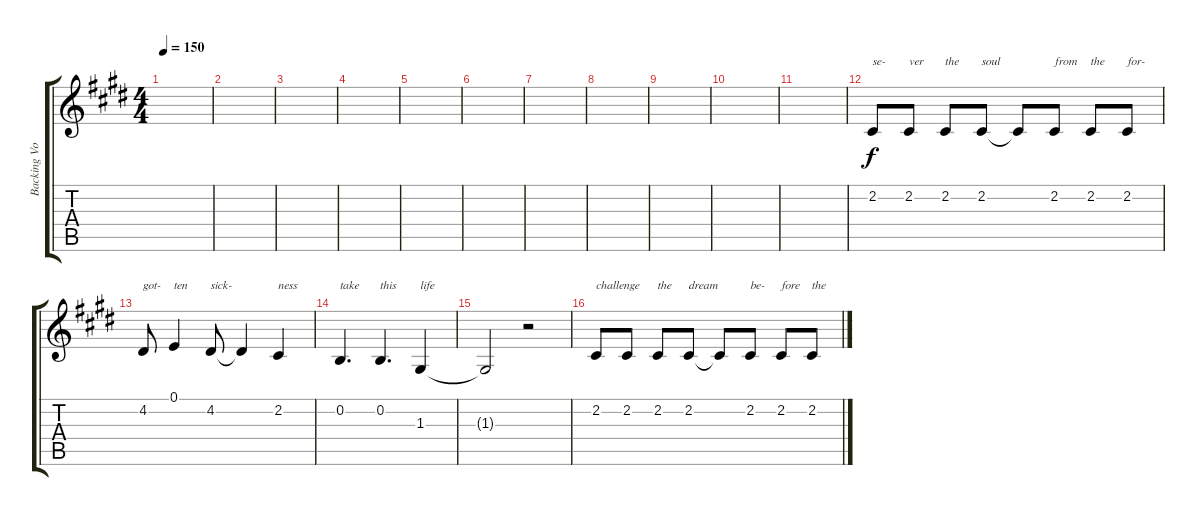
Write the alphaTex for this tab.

\track ("Backing Vocals" "Backing Vo") {instrument choiraahs}
\staff {score tabs}
\tuning (E4 B3 G3 D3 A2 E2) {hide}
\ts (4 4)
\tempo 150
\clef g2
\ks c#minor
|
|
|
|
|
|
|
|
|
|
|
2.2.8{txt "se-"} 2.2.8{txt "ver"} 2.2.8{txt "the"} 2.2.8{txt "soul"} 2.2{t}.8 2.2.8{txt "from"} 2.2.8{txt "the"} 2.2.8{txt "for-"} |
4.2.8{txt "got-"} 0.1.4{txt "ten"} 4.2.8{txt "sick-"} 4.2{t}.4 2.2.4{txt "ness"} |
0.2.4{d txt "take"} 0.2.4{d txt "this"} 1.3.4{txt "life"} |
1.3{t}.2 r.2 |
2.2.8{txt "challenge"} 2.2.8 2.2.8{txt "the"} 2.2.8{txt "dream"} 2.2{t}.8 2.2.8{txt "be-"} 2.2.8{txt "fore"} 2.2.8{txt "the"}
